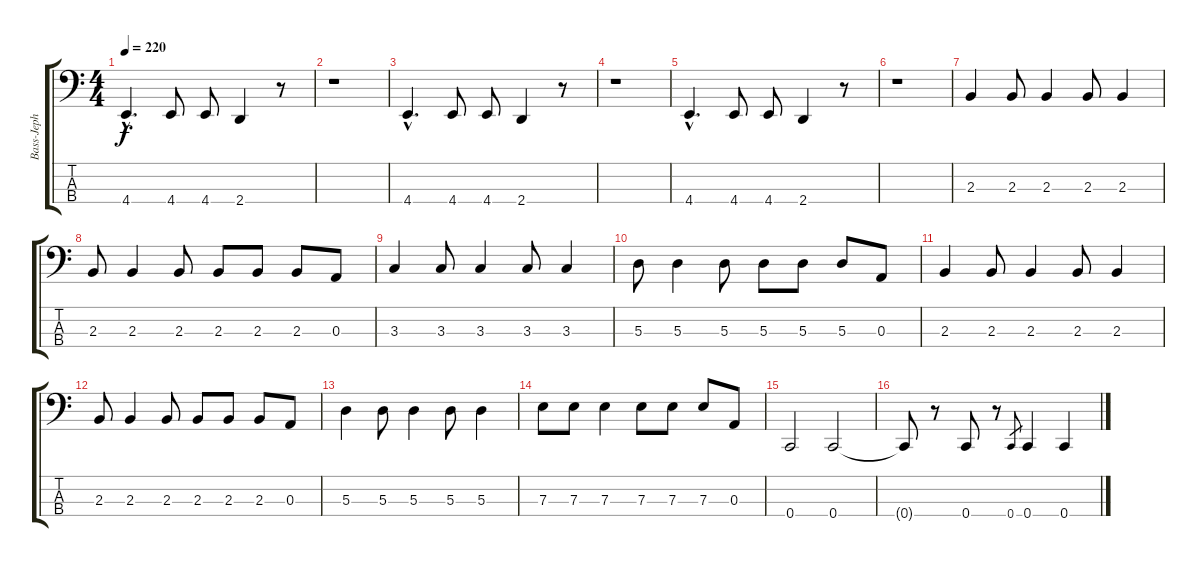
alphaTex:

\track ("Bass-Jeph Howard- Tuned CADG!!!!!!" "Bass-Jeph ") {instrument electricbassfinger}
\staff {score tabs}
\tuning (G2 D2 A1 C1) {hide}
\ts (4 4)
\tempo 220
\clef f4
\ks c
4.4{hac}.4{d dy f} 4.4.8 4.4.8 2.4.4 r.8 |
r.1 |
4.4{hac}.4{d} 4.4.8 4.4.8 2.4.4 r.8 |
r.1 |
4.4{hac}.4{d} 4.4.8 4.4.8 2.4.4 r.8 |
r.1 |
2.3.4 2.3.8 2.3.4 2.3.8 2.3.4 |
2.3.8 2.3.4 2.3.8 2.3.8 2.3.8 2.3.8 0.3.8 |
3.3.4 3.3.8 3.3.4 3.3.8 3.3.4 |
5.3.8 5.3.4 5.3.8 5.3.8 5.3.8 5.3.8 0.3.8 |
2.3.4 2.3.8 2.3.4 2.3.8 2.3.4 |
2.3.8 2.3.4 2.3.8 2.3.8 2.3.8 2.3.8 0.3.8 |
5.3.4 5.3.8 5.3.4 5.3.8 5.3.4 |
7.3.8 7.3.8 7.3.4 7.3.8 7.3.8 7.3.8 0.3.8 |
0.4.2 0.4.2 |
0.4{t}.8 r.8 0.4.8 r.8 0.4.8{gr} 0.4.4 0.4.4
